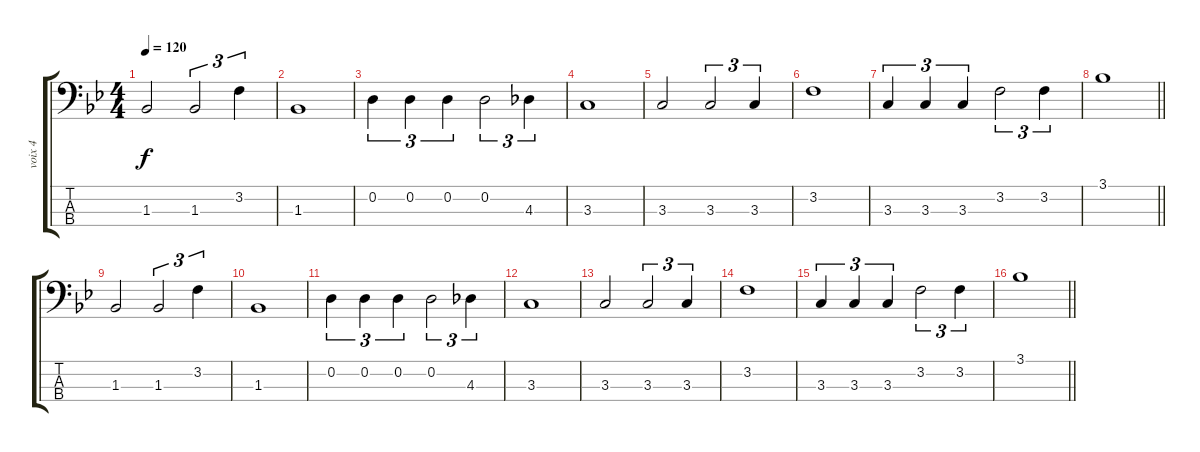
\track ("voix 4" "voix 4") {instrument acousticbass}
\staff {score tabs}
\tuning (G2 D2 A1 E1) {hide}
\ts (4 4)
\tempo 120
\clef f4
\ks bb
1.3.2{dy f instrument acousticbass} 1.3.2{tu (3 2)} 3.2.4{tu (3 2)} |
1.3.1 |
0.2.4{tu (3 2)} 0.2.4{tu (3 2)} 0.2.4{tu (3 2)} 0.2.2{tu (3 2)} 4.3.4{tu (3 2)} |
3.3.1 |
3.3.2 3.3.2{tu (3 2)} 3.3.4{tu (3 2)} |
3.2.1 |
3.3.4{tu (3 2)} 3.3.4{tu (3 2)} 3.3.4{tu (3 2)} 3.2.2{tu (3 2)} 3.2.4{tu (3 2)} |
\barLineRight lightlight
3.1.1 |
1.3.2 1.3.2{tu (3 2)} 3.2.4{tu (3 2)} |
1.3.1 |
0.2.4{tu (3 2)} 0.2.4{tu (3 2)} 0.2.4{tu (3 2)} 0.2.2{tu (3 2)} 4.3.4{tu (3 2)} |
3.3.1 |
3.3.2 3.3.2{tu (3 2)} 3.3.4{tu (3 2)} |
3.2.1 |
3.3.4{tu (3 2)} 3.3.4{tu (3 2)} 3.3.4{tu (3 2)} 3.2.2{tu (3 2)} 3.2.4{tu (3 2)} |
\barLineRight lightlight
3.1.1
